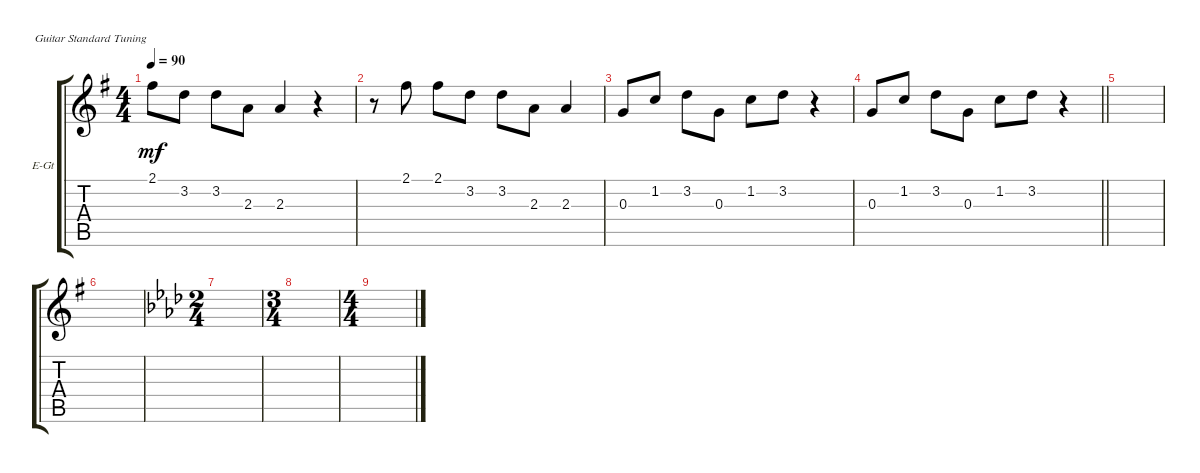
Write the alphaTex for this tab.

\defaultSystemsLayout 4
\bracketExtendMode groupsimilarinstruments
\firstSystemTrackNameOrientation horizontal
\otherSystemsTrackNameOrientation horizontal
\track ("Strat Ovd" "E-Gt") {instrument overdrivenguitar}
\staff {score tabs}
\tuning (E4 B3 G3 D3 A2 E2)
\ts (4 4)
\tempo 90
\clef g2
\ks g
2.1.8{dy mf} 3.2.8 3.2.8 2.3.8 2.3.4 r.4 |
r.8 2.1.8 2.1.8 3.2.8 3.2.8 2.3.8 2.3.4 |
0.3.8 1.2.8 3.2.8 0.3.8 1.2.8 3.2.8 r.4 |
\barLineRight lightlight
0.3.8 1.2.8 3.2.8 0.3.8 1.2.8 3.2.8 r.4 |
|
|
\ts (2 4)
\ks ab
|
\ts (3 4)
|
\ts (4 4)
